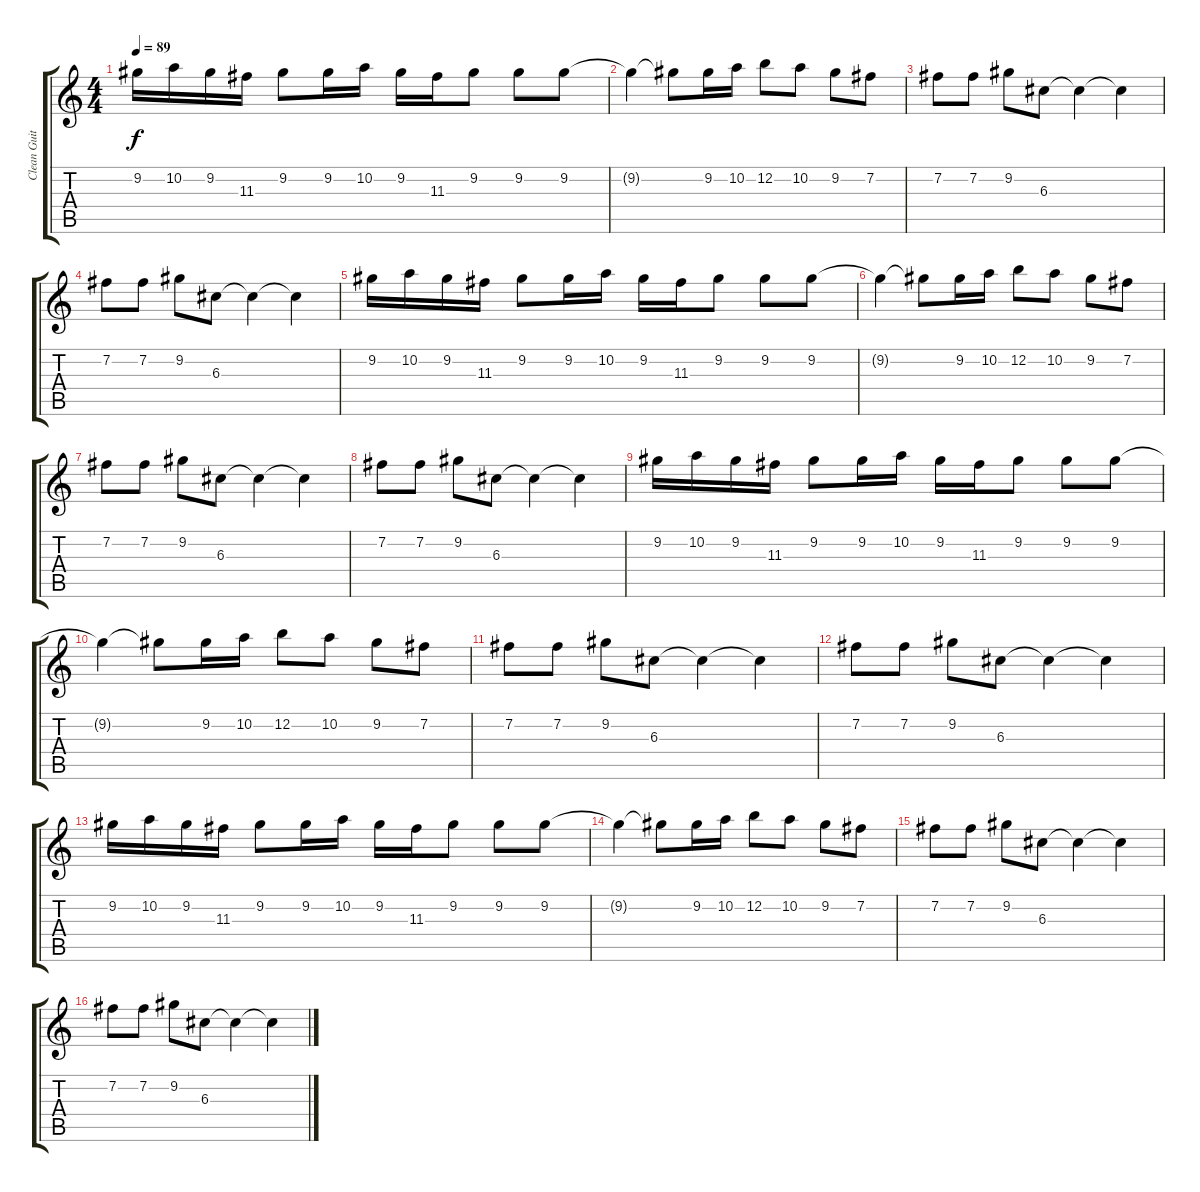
\track ("Clean Guitar" "Clean Guit") {instrument electricguitarclean}
\staff {score tabs}
\tuning (E4 B3 G3 D3 A2 E2) {hide}
\ts (4 4)
\tempo 89
\clef g2
\ks c
9.2.16{dy f} 10.2.16 9.2.16 11.3.16 9.2.8 9.2.16 10.2.16 9.2.16 11.3.16 9.2.8 9.2.8 9.2.8 |
9.2{t}.4 9.2{t}.8 9.2.16 10.2.16 12.2.8 10.2.8 9.2.8 7.2.8 |
7.2.8 7.2.8 9.2.8 6.3.8 6.3{t}.4 6.3{t}.4 |
7.2.8 7.2.8 9.2.8 6.3.8 6.3{t}.4 6.3{t}.4 |
9.2.16 10.2.16 9.2.16 11.3.16 9.2.8 9.2.16 10.2.16 9.2.16 11.3.16 9.2.8 9.2.8 9.2.8 |
9.2{t}.4 9.2{t}.8 9.2.16 10.2.16 12.2.8 10.2.8 9.2.8 7.2.8 |
7.2.8 7.2.8 9.2.8 6.3.8 6.3{t}.4 6.3{t}.4 |
7.2.8 7.2.8 9.2.8 6.3.8 6.3{t}.4 6.3{t}.4 |
9.2.16 10.2.16 9.2.16 11.3.16 9.2.8 9.2.16 10.2.16 9.2.16 11.3.16 9.2.8 9.2.8 9.2.8 |
9.2{t}.4 9.2{t}.8 9.2.16 10.2.16 12.2.8 10.2.8 9.2.8 7.2.8 |
7.2.8 7.2.8 9.2.8 6.3.8 6.3{t}.4 6.3{t}.4 |
7.2.8 7.2.8 9.2.8 6.3.8 6.3{t}.4 6.3{t}.4 |
9.2.16 10.2.16 9.2.16 11.3.16 9.2.8 9.2.16 10.2.16 9.2.16 11.3.16 9.2.8 9.2.8 9.2.8 |
9.2{t}.4 9.2{t}.8 9.2.16 10.2.16 12.2.8 10.2.8 9.2.8 7.2.8 |
7.2.8 7.2.8 9.2.8 6.3.8 6.3{t}.4 6.3{t}.4 |
7.2.8 7.2.8 9.2.8 6.3.8 6.3{t}.4 6.3{t}.4
